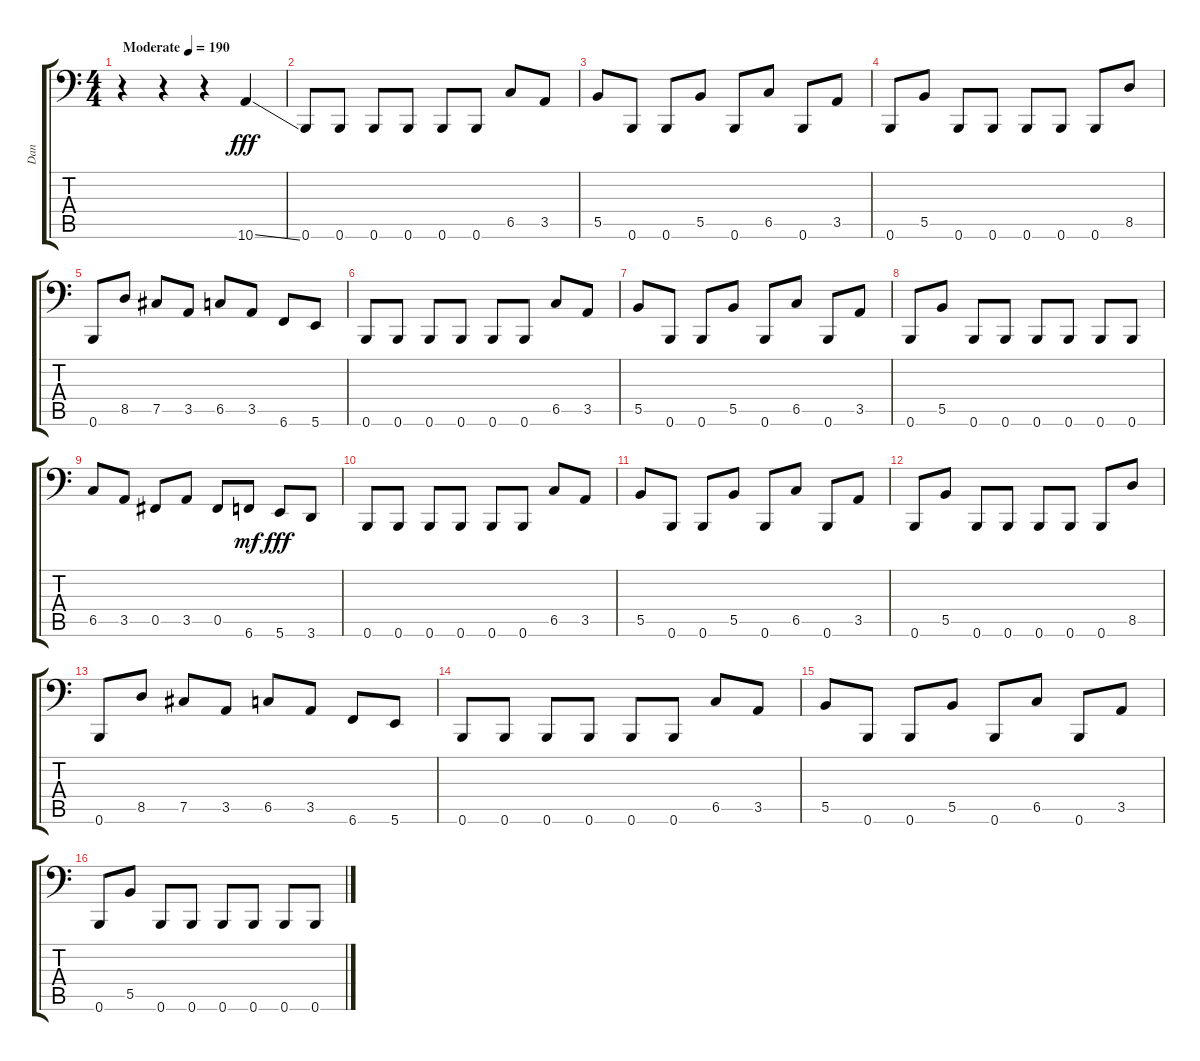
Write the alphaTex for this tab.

\track ("Dan" "Dan") {instrument electricbassfinger}
\staff {score tabs}
\tuning (Db3 Ab2 E2 B1 Gb1 B0) {hide}
\ts (4 4)
\tempo (190 "Moderate")
\clef f4
\ks c
r.4{dy fff instrument electricbassfinger} r.4 r.4 10.6{ss}.4 |
0.6.8 0.6.8 0.6.8 0.6.8 0.6.8 0.6.8 6.5.8 3.5.8 |
5.5.8 0.6.8 0.6.8 5.5.8 0.6.8 6.5.8 0.6.8 3.5.8 |
0.6.8 5.5.8 0.6.8 0.6.8 0.6.8 0.6.8 0.6.8 8.5.8 |
0.6.8 8.5.8 7.5.8 3.5.8 6.5.8 3.5.8 6.6.8 5.6.8 |
0.6.8 0.6.8 0.6.8 0.6.8 0.6.8 0.6.8 6.5.8 3.5.8 |
5.5.8 0.6.8 0.6.8 5.5.8 0.6.8 6.5.8 0.6.8 3.5.8 |
0.6.8 5.5.8 0.6.8 0.6.8 0.6.8 0.6.8 0.6.8 0.6.8 |
6.5.8 3.5.8 0.5.8 3.5.8 0.5.8 6.6.8{dy mf} 5.6.8{dy fff} 3.6.8 |
0.6.8 0.6.8 0.6.8 0.6.8 0.6.8 0.6.8 6.5.8 3.5.8 |
5.5.8 0.6.8 0.6.8 5.5.8 0.6.8 6.5.8 0.6.8 3.5.8 |
0.6.8 5.5.8 0.6.8 0.6.8 0.6.8 0.6.8 0.6.8 8.5.8 |
0.6.8 8.5.8 7.5.8 3.5.8 6.5.8 3.5.8 6.6.8 5.6.8 |
0.6.8 0.6.8 0.6.8 0.6.8 0.6.8 0.6.8 6.5.8 3.5.8 |
5.5.8 0.6.8 0.6.8 5.5.8 0.6.8 6.5.8 0.6.8 3.5.8 |
0.6.8 5.5.8 0.6.8 0.6.8 0.6.8 0.6.8 0.6.8 0.6.8
